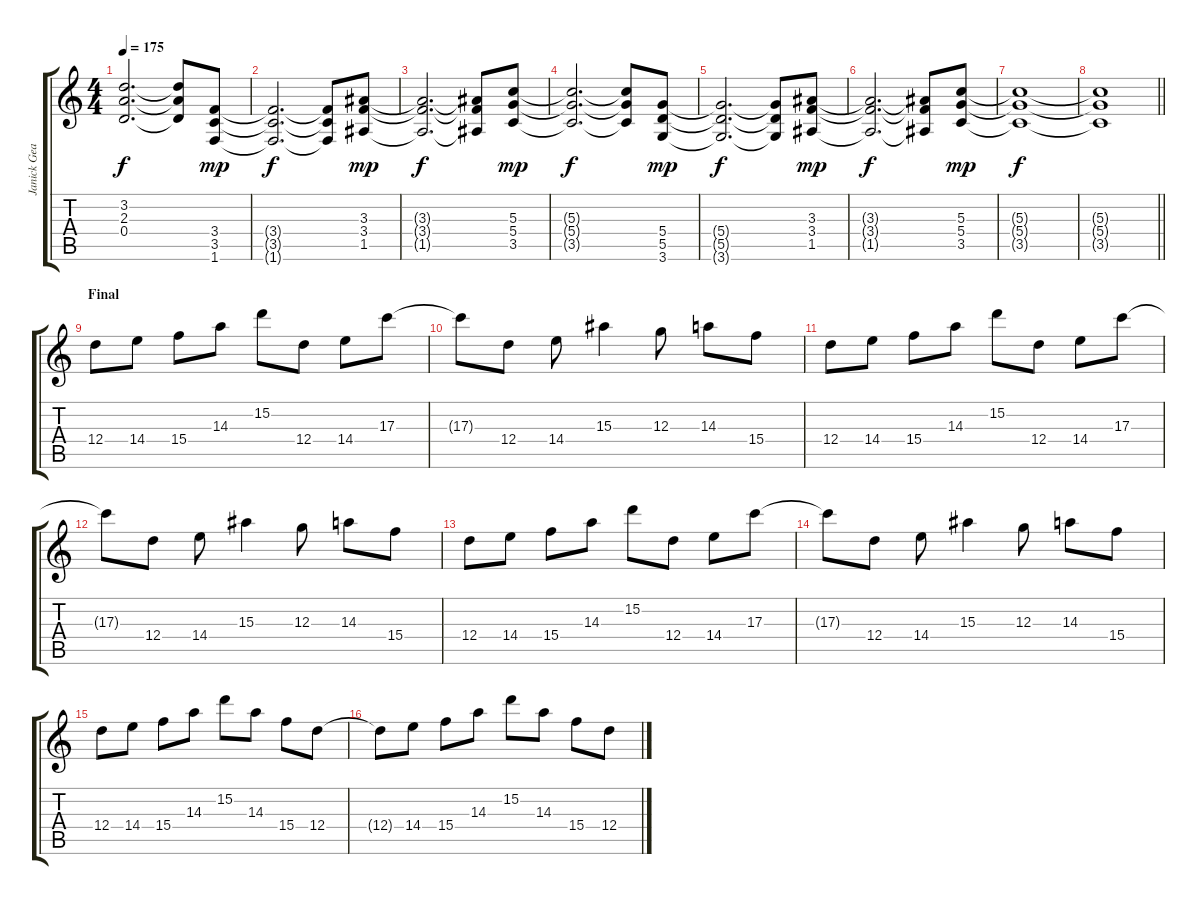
\track ("Janick Gears" "Janick Gea") {instrument distortionguitar}
\staff {score tabs}
\tuning (E4 B3 G3 D3 A2 E2) {hide}
\ts (4 4)
\tempo 175
\clef g2
\ks c
(3.2{t} 2.3{t} 0.4{t}).2{d dy f} (3.2{t} 2.3{t} 0.4{t}).8 (3.4 3.5 1.6).8{dy mp} |
(3.4{t} 3.5{t} 1.6{t}).2{d dy f} (3.4{t} 3.5{t} 1.6{t}).8 (3.3 3.4 1.5).8{dy mp} |
(3.3{t} 3.4{t} 1.5{t}).2{d dy f} (3.3{t} 3.4{t} 1.5{t}).8 (5.3 5.4 3.5).8{dy mp} |
(5.3{t} 5.4{t} 3.5{t}).2{d dy f} (5.3{t} 5.4{t} 3.5{t}).8 (5.4 5.5 3.6).8{dy mp} |
(5.4{t} 5.5{t} 3.6{t}).2{d dy f} (5.4{t} 5.5{t} 3.6{t}).8 (3.3 3.4 1.5).8{dy mp} |
(3.3{t} 3.4{t} 1.5{t}).2{d dy f} (3.3{t} 3.4{t} 1.5{t}).8 (5.3 5.4 3.5).8{dy mp} |
(5.3{t} 5.4{t} 3.5{t}).1{dy f} |
\barLineRight lightlight
(5.3{t} 5.4{t} 3.5{t}).1 |
\section ("" "Final")
12.4.8 14.4.8 15.4.8 14.3.8 15.2.8 12.4.8 14.4.8 17.3.8 |
17.3{t}.8 12.4.8 14.4.8 15.3.4 12.3.8 14.3.8 15.4.8 |
12.4.8 14.4.8 15.4.8 14.3.8 15.2.8 12.4.8 14.4.8 17.3.8 |
17.3{t}.8 12.4.8 14.4.8 15.3.4 12.3.8 14.3.8 15.4.8 |
12.4.8 14.4.8 15.4.8 14.3.8 15.2.8 12.4.8 14.4.8 17.3.8 |
17.3{t}.8 12.4.8 14.4.8 15.3.4 12.3.8 14.3.8 15.4.8 |
12.4.8 14.4.8 15.4.8 14.3.8 15.2.8 14.3.8 15.4.8 12.4.8 |
12.4{t}.8 14.4.8 15.4.8 14.3.8 15.2.8 14.3.8 15.4.8 12.4.8
